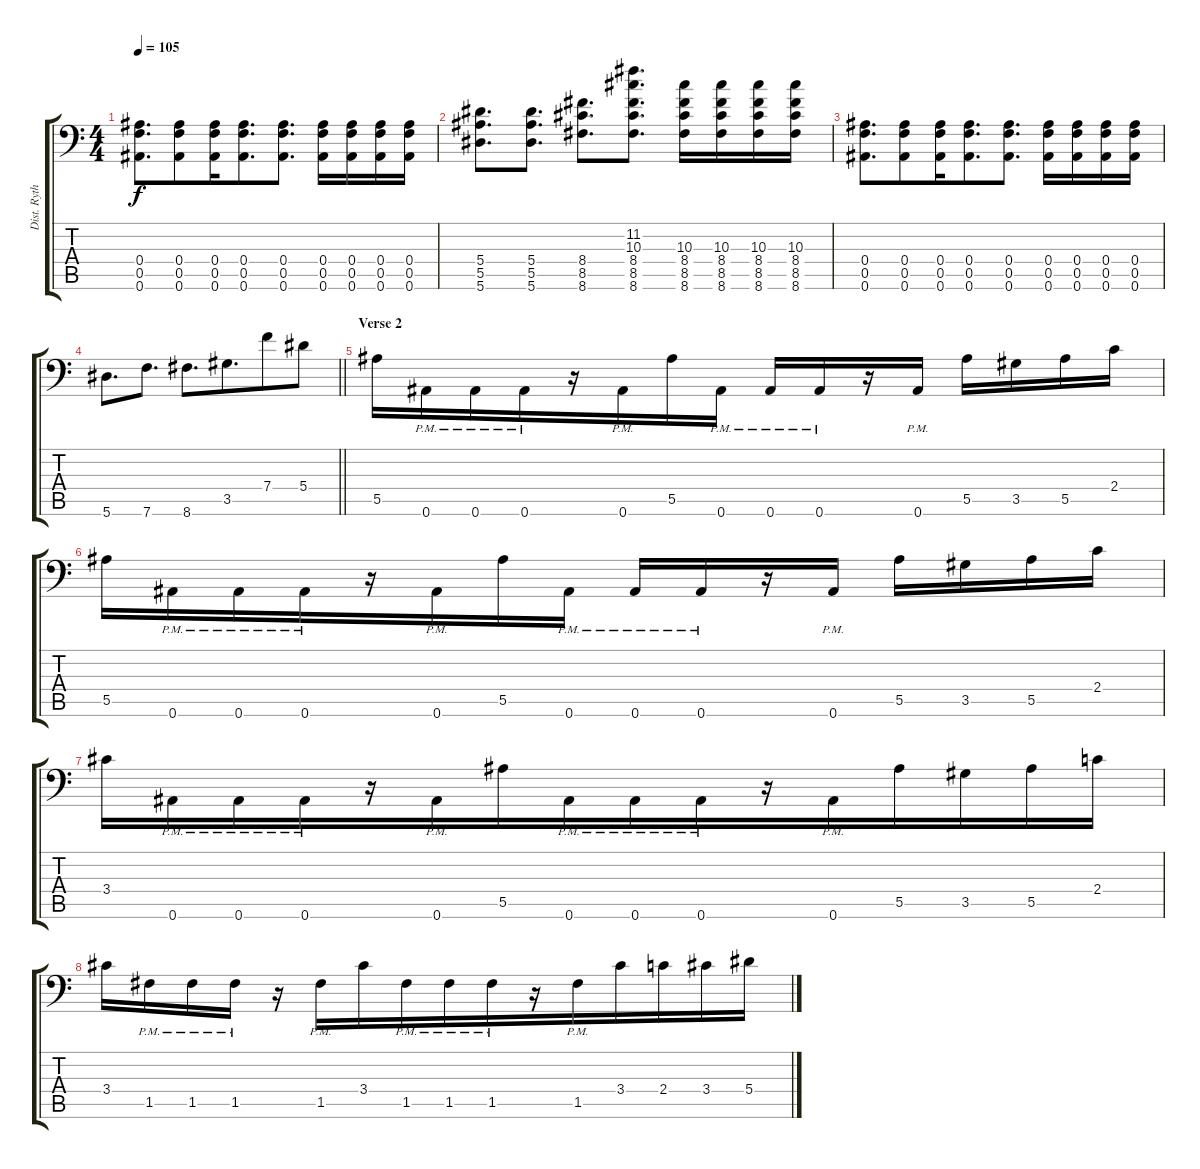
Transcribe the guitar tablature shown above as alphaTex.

\track ("Dist. Rythm Guitar 2" "Dist. Ryth") {instrument distortionguitar}
\staff {score tabs}
\tuning (C4 G3 Eb3 Bb2 F2 Bb1) {hide}
\ts (4 4)
\tempo 105
\clef f4
\ks c
(0.4 0.5 0.6).8{d dy f beam merge} (0.4 0.5 0.6).8{beam merge} (0.4 0.5 0.6).16{beam merge} (0.4 0.5 0.6).8{d beam merge} (0.4 0.5 0.6).8{d} (0.4 0.5 0.6).16{beam merge} (0.4 0.5 0.6).16 (0.4 0.5 0.6).16 (0.4 0.5 0.6).16 |
(5.4 5.5 5.6).8{d} (5.4 5.5 5.6).8{d} (8.4 8.5 8.6).8{d beam merge} (11.2 10.3 8.4 8.5 8.6).8{d} (10.3 8.4 8.5 8.6).16 (10.3 8.4 8.5 8.6).16 (10.3 8.4 8.5 8.6).16 (10.3 8.4 8.5 8.6).16 |
(0.4 0.5 0.6).8{d beam merge} (0.4 0.5 0.6).8{beam merge} (0.4 0.5 0.6).16{beam merge} (0.4 0.5 0.6).8{d beam merge} (0.4 0.5 0.6).8{d} (0.4 0.5 0.6).16{beam merge} (0.4 0.5 0.6).16 (0.4 0.5 0.6).16 (0.4 0.5 0.6).16 |
\barLineRight lightlight
5.6.8{d beam merge} 7.6.8{d} 8.6.8{d beam merge} 3.5.8{d beam merge} 7.4.8{beam merge} 5.4.8 |
\section ("" "Verse 2")
5.5.16 0.6{pm}.16 0.6{pm}.16{beam merge} 0.6{pm}.16{beam merge} r.16 0.6{pm}.16 5.5.16 0.6{pm}.16 0.6{pm}.16 0.6{pm}.16{beam merge} r.16 0.6{pm}.16 5.5.16 3.5.16 5.5.16 2.4.16 |
5.5.16 0.6{pm}.16 0.6{pm}.16{beam merge} 0.6{pm}.16{beam merge} r.16{beam merge} 0.6{pm}.16{beam merge} 5.5.16{beam merge} 0.6{pm}.16 0.6{pm}.16 0.6{pm}.16{beam merge} r.16 0.6{pm}.16 5.5.16 3.5.16 5.5.16{beam merge} 2.4.16 |
3.4.16 0.6{pm}.16 0.6{pm}.16{beam merge} 0.6{pm}.16{beam merge} r.16 0.6{pm}.16{beam merge} 5.5.16 0.6{pm}.16{beam merge} 0.6{pm}.16 0.6{pm}.16 r.16 0.6{pm}.16{beam merge} 5.5.16 3.5.16{beam merge} 5.5.16 2.4.16 |
3.4.16 1.5{pm}.16{beam merge} 1.5{pm}.16{beam merge} 1.5{pm}.16 r.16 1.5{pm}.16 3.4.16 1.5{pm}.16{beam merge} 1.5{pm}.16 1.5{pm}.16 r.16 1.5{pm}.16{beam merge} 3.4.16 2.4.16 3.4.16 5.4.16
